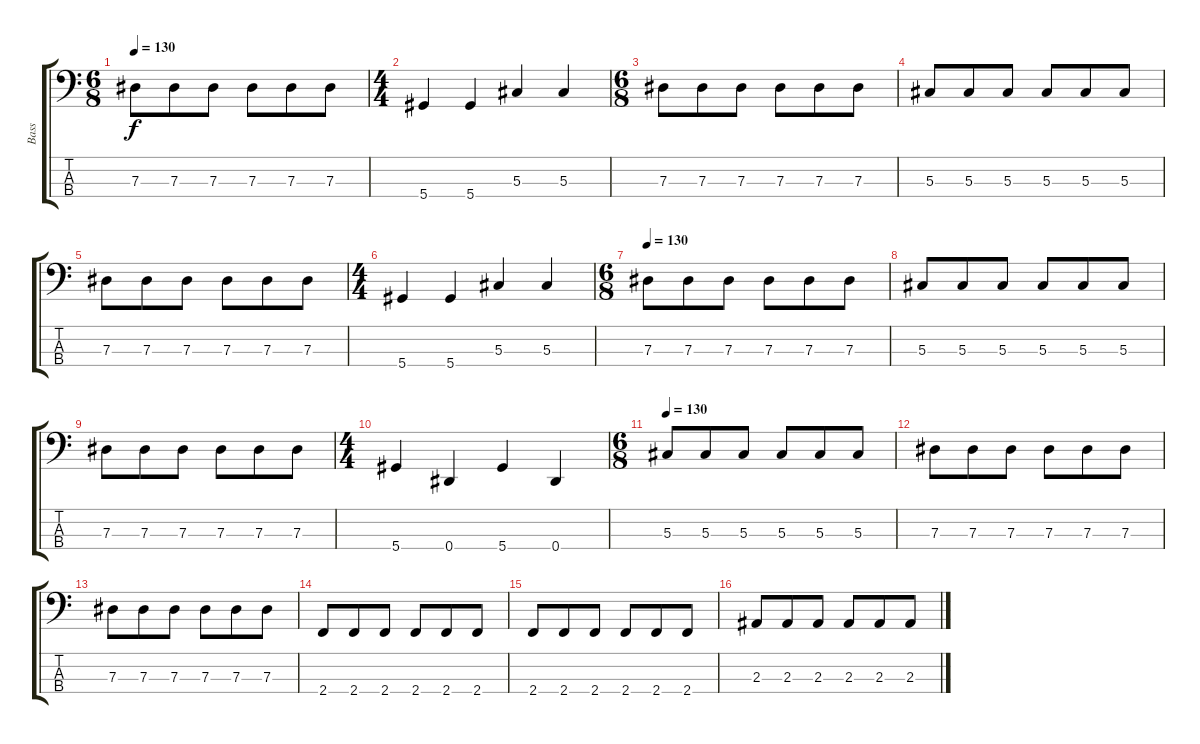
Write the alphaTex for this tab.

\track ("Bass" "Bass") {instrument electricbassfinger}
\staff {score tabs}
\tuning (Gb2 Db2 Ab1 Eb1) {hide}
\ts (6 8)
\tempo 130
\clef f4
\ks c
7.3.8{dy f} 7.3.8 7.3.8 7.3.8 7.3.8 7.3.8 |
\ts (4 4)
5.4.4 5.4.4 5.3.4 5.3.4 |
\ts (6 8)
7.3.8 7.3.8 7.3.8 7.3.8 7.3.8 7.3.8 |
5.3.8 5.3.8 5.3.8 5.3.8 5.3.8 5.3.8 |
7.3.8 7.3.8 7.3.8 7.3.8 7.3.8 7.3.8 |
\ts (4 4)
5.4.4 5.4.4 5.3.4 5.3.4 |
\ts (6 8)
\tempo 130
7.3.8 7.3.8 7.3.8 7.3.8 7.3.8 7.3.8 |
5.3.8 5.3.8 5.3.8 5.3.8 5.3.8 5.3.8 |
7.3.8 7.3.8 7.3.8 7.3.8 7.3.8 7.3.8 |
\ts (4 4)
5.4.4 0.4.4 5.4.4 0.4.4 |
\ts (6 8)
\tempo 130
5.3.8 5.3.8 5.3.8 5.3.8 5.3.8 5.3.8 |
7.3.8 7.3.8 7.3.8 7.3.8 7.3.8 7.3.8 |
7.3.8 7.3.8 7.3.8 7.3.8 7.3.8 7.3.8 |
2.4.8 2.4.8 2.4.8 2.4.8 2.4.8 2.4.8 |
2.4.8 2.4.8 2.4.8 2.4.8 2.4.8 2.4.8 |
2.3.8 2.3.8 2.3.8 2.3.8 2.3.8 2.3.8
